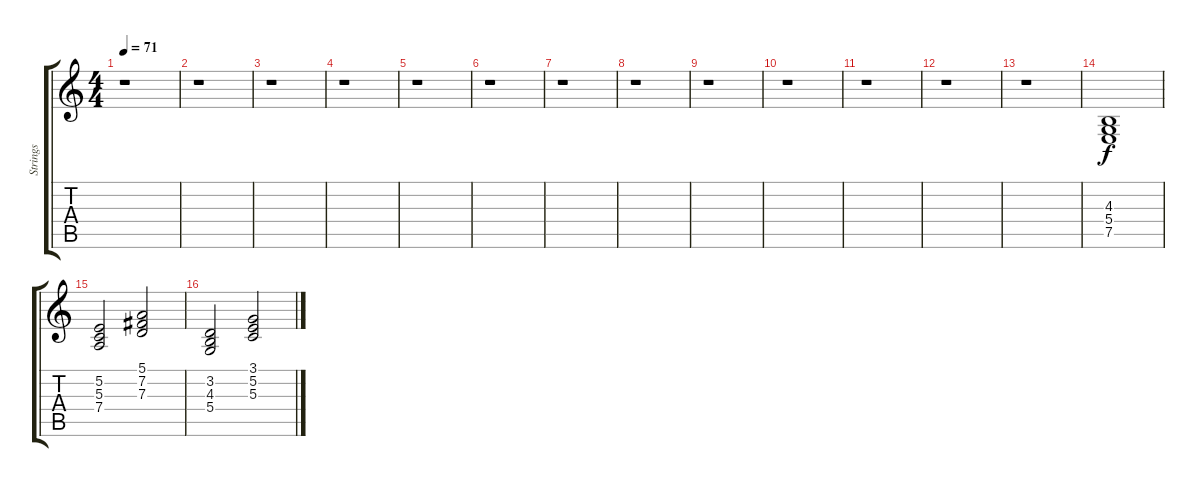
\track ("Strings" "Strings") {instrument stringensemble1}
\staff {score tabs}
\tuning (E4 B3 G3 D3 A2 E2) {hide}
\ts (4 4)
\tempo 71
\clef g2
\ks c
r.1{dy f} |
r.1 |
r.1 |
r.1 |
r.1 |
r.1 |
r.1 |
r.1 |
r.1 |
r.1 |
r.1 |
r.1 |
r.1 |
(4.3 5.4 7.5).1 |
(5.2 5.3 7.4).2 (5.1 7.2 7.3).2 |
(3.2 4.3 5.4).2 (3.1 5.2 5.3).2
